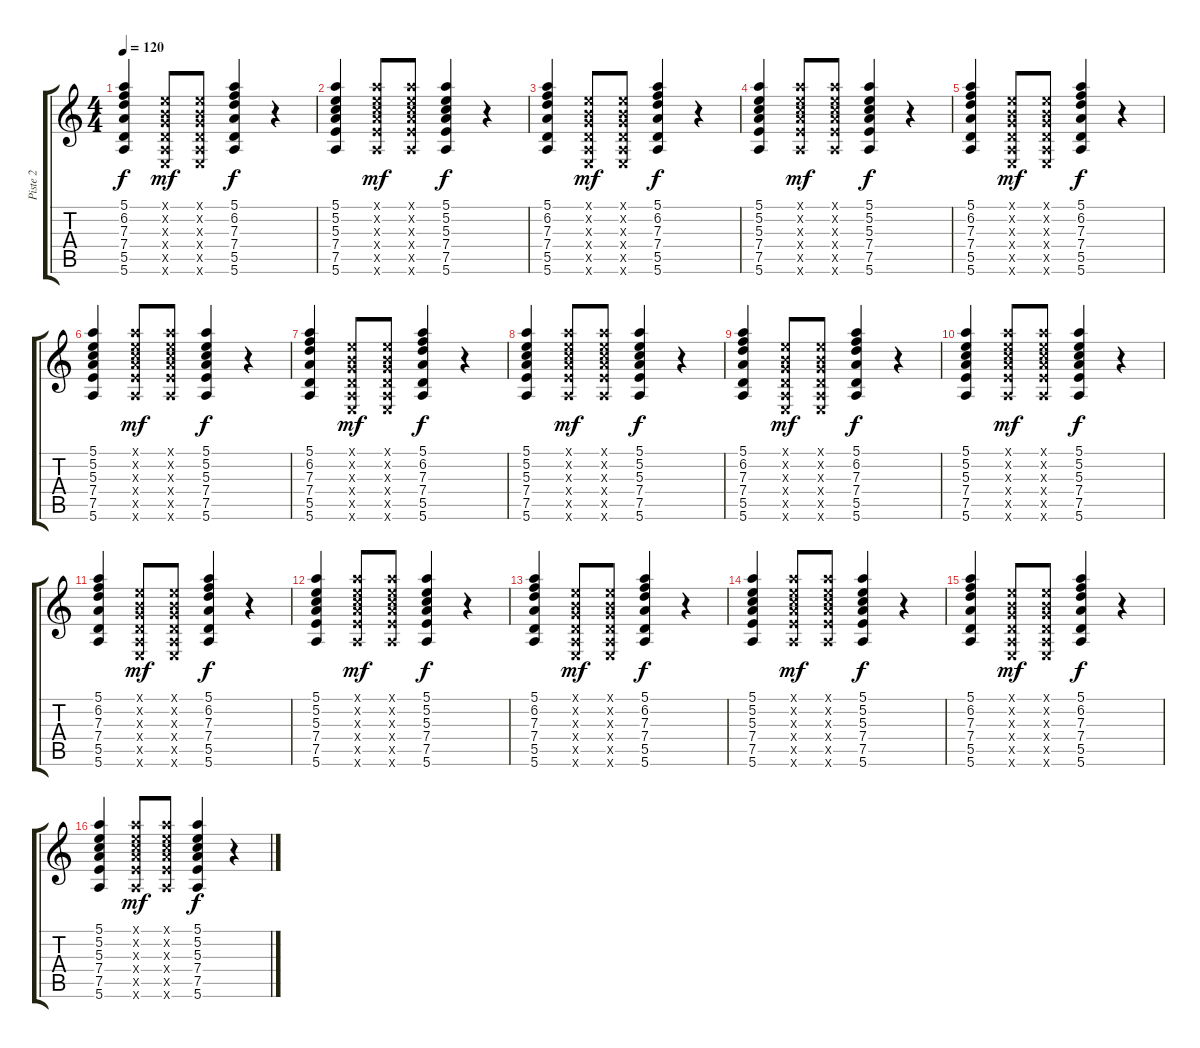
\track ("Piste 2" "Piste 2") {instrument acousticguitarsteel}
\staff {score tabs}
\tuning (E4 B3 G3 D3 A2 E2) {hide}
\ts (4 4)
\tempo 120
\clef g2
\ks c
(5.1 6.2 7.3 7.4 5.5 5.6).4{dy f} (0.1{x} 0.2{x} 0.3{x} 0.4{x} 0.5{x} 0.6{x}).8{dy mf} (0.1{x} 0.2{x} 0.3{x} 0.4{x} 0.5{x} 0.6{x}).8 (5.1 6.2 7.3 7.4 5.5 5.6).4{dy f} r.4 |
(5.1 5.2 5.3 7.4 7.5 5.6).4 (5.1{x} 5.2{x} 5.3{x} 7.4{x} 7.5{x} 5.6{x}).8{dy mf} (5.1{x} 5.2{x} 5.3{x} 7.4{x} 7.5{x} 5.6{x}).8 (5.1 5.2 5.3 7.4 7.5 5.6).4{dy f} r.4 |
(5.1 6.2 7.3 7.4 5.5 5.6).4 (0.1{x} 0.2{x} 0.3{x} 0.4{x} 0.5{x} 0.6{x}).8{dy mf} (0.1{x} 0.2{x} 0.3{x} 0.4{x} 0.5{x} 0.6{x}).8 (5.1 6.2 7.3 7.4 5.5 5.6).4{dy f} r.4 |
(5.1 5.2 5.3 7.4 7.5 5.6).4 (5.1{x} 5.2{x} 5.3{x} 7.4{x} 7.5{x} 5.6{x}).8{dy mf} (5.1{x} 5.2{x} 5.3{x} 7.4{x} 7.5{x} 5.6{x}).8 (5.1 5.2 5.3 7.4 7.5 5.6).4{dy f} r.4 |
(5.1 6.2 7.3 7.4 5.5 5.6).4 (0.1{x} 0.2{x} 0.3{x} 0.4{x} 0.5{x} 0.6{x}).8{dy mf} (0.1{x} 0.2{x} 0.3{x} 0.4{x} 0.5{x} 0.6{x}).8 (5.1 6.2 7.3 7.4 5.5 5.6).4{dy f} r.4 |
(5.1 5.2 5.3 7.4 7.5 5.6).4 (5.1{x} 5.2{x} 5.3{x} 7.4{x} 7.5{x} 5.6{x}).8{dy mf} (5.1{x} 5.2{x} 5.3{x} 7.4{x} 7.5{x} 5.6{x}).8 (5.1 5.2 5.3 7.4 7.5 5.6).4{dy f} r.4 |
(5.1 6.2 7.3 7.4 5.5 5.6).4 (0.1{x} 0.2{x} 0.3{x} 0.4{x} 0.5{x} 0.6{x}).8{dy mf} (0.1{x} 0.2{x} 0.3{x} 0.4{x} 0.5{x} 0.6{x}).8 (5.1 6.2 7.3 7.4 5.5 5.6).4{dy f} r.4 |
(5.1 5.2 5.3 7.4 7.5 5.6).4 (5.1{x} 5.2{x} 5.3{x} 7.4{x} 7.5{x} 5.6{x}).8{dy mf} (5.1{x} 5.2{x} 5.3{x} 7.4{x} 7.5{x} 5.6{x}).8 (5.1 5.2 5.3 7.4 7.5 5.6).4{dy f} r.4 |
(5.1 6.2 7.3 7.4 5.5 5.6).4 (0.1{x} 0.2{x} 0.3{x} 0.4{x} 0.5{x} 0.6{x}).8{dy mf} (0.1{x} 0.2{x} 0.3{x} 0.4{x} 0.5{x} 0.6{x}).8 (5.1 6.2 7.3 7.4 5.5 5.6).4{dy f} r.4 |
(5.1 5.2 5.3 7.4 7.5 5.6).4 (5.1{x} 5.2{x} 5.3{x} 7.4{x} 7.5{x} 5.6{x}).8{dy mf} (5.1{x} 5.2{x} 5.3{x} 7.4{x} 7.5{x} 5.6{x}).8 (5.1 5.2 5.3 7.4 7.5 5.6).4{dy f} r.4 |
(5.1 6.2 7.3 7.4 5.5 5.6).4 (0.1{x} 0.2{x} 0.3{x} 0.4{x} 0.5{x} 0.6{x}).8{dy mf} (0.1{x} 0.2{x} 0.3{x} 0.4{x} 0.5{x} 0.6{x}).8 (5.1 6.2 7.3 7.4 5.5 5.6).4{dy f} r.4 |
(5.1 5.2 5.3 7.4 7.5 5.6).4 (5.1{x} 5.2{x} 5.3{x} 7.4{x} 7.5{x} 5.6{x}).8{dy mf} (5.1{x} 5.2{x} 5.3{x} 7.4{x} 7.5{x} 5.6{x}).8 (5.1 5.2 5.3 7.4 7.5 5.6).4{dy f} r.4 |
(5.1 6.2 7.3 7.4 5.5 5.6).4 (0.1{x} 0.2{x} 0.3{x} 0.4{x} 0.5{x} 0.6{x}).8{dy mf} (0.1{x} 0.2{x} 0.3{x} 0.4{x} 0.5{x} 0.6{x}).8 (5.1 6.2 7.3 7.4 5.5 5.6).4{dy f} r.4 |
(5.1 5.2 5.3 7.4 7.5 5.6).4 (5.1{x} 5.2{x} 5.3{x} 7.4{x} 7.5{x} 5.6{x}).8{dy mf} (5.1{x} 5.2{x} 5.3{x} 7.4{x} 7.5{x} 5.6{x}).8 (5.1 5.2 5.3 7.4 7.5 5.6).4{dy f} r.4 |
(5.1 6.2 7.3 7.4 5.5 5.6).4 (0.1{x} 0.2{x} 0.3{x} 0.4{x} 0.5{x} 0.6{x}).8{dy mf} (0.1{x} 0.2{x} 0.3{x} 0.4{x} 0.5{x} 0.6{x}).8 (5.1 6.2 7.3 7.4 5.5 5.6).4{dy f} r.4 |
(5.1 5.2 5.3 7.4 7.5 5.6).4 (5.1{x} 5.2{x} 5.3{x} 7.4{x} 7.5{x} 5.6{x}).8{dy mf} (5.1{x} 5.2{x} 5.3{x} 7.4{x} 7.5{x} 5.6{x}).8 (5.1 5.2 5.3 7.4 7.5 5.6).4{dy f} r.4
